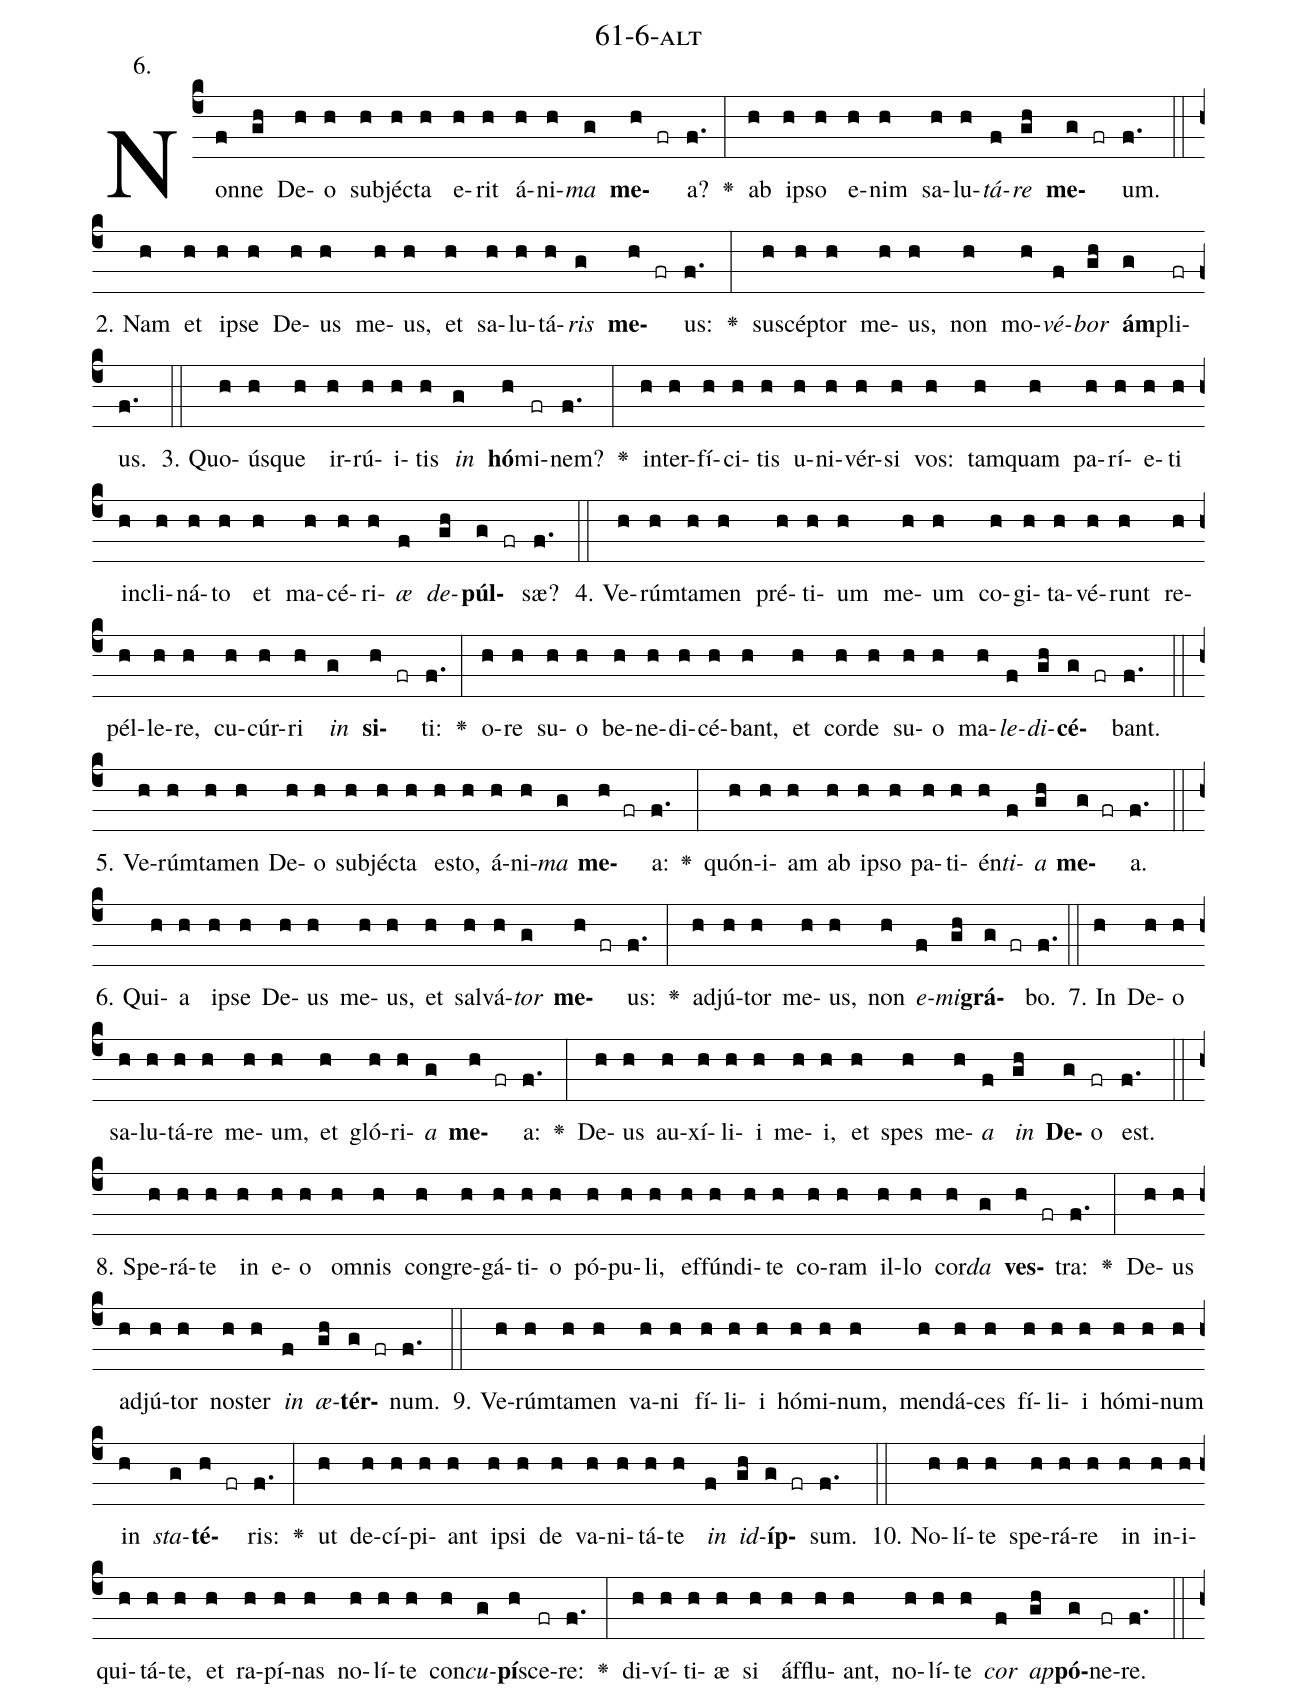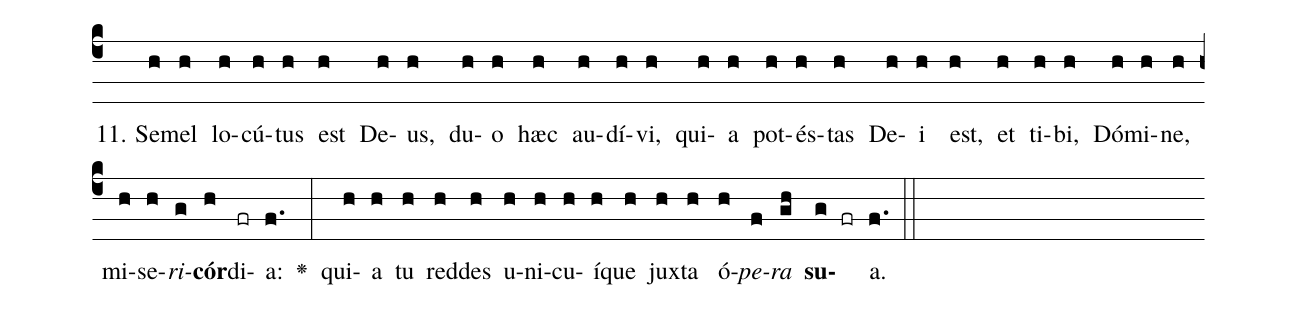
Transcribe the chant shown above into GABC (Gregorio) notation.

name: 61-6-alt;
annotation: 6.;
%%
(c4)Non(f)ne(gh) De(h)o(h) sub(h)jéc(h)ta(h) e(h)rit(h) á(h)ni(h)<i>ma</i>(g) <b>me</b>(h fr)a?(f.) <v>\greheightstar</v>(:) ab(h) ip(h)so(h) e(h)nim(h) sa(h)lu(h)<i>tá</i>(f)<i>re</i>(gh) <b>me</b>(g fr)um.(f.) (::)
2. Nam(h) et(h) ip(h)se(h) De(h)us(h) me(h)us,(h) et(h) sa(h)lu(h)tá(h)<i>ris</i>(g) <b>me</b>(h fr)us:(f.) <v>\greheightstar</v>(:) su(h)scép(h)tor(h) me(h)us,(h) non(h) mo(h)<i>vé</i>(f)<i>bor</i>(gh) <b>ám</b>(g)pli(fr)us.(f.) (::)
3. Quo(h)ús(h)que(h) ir(h)rú(h)i(h)tis(h) <i>in</i>(g) <b>hó</b>(h)mi(fr)nem?(f.) <v>\greheightstar</v>(:) in(h)ter(h)fí(h)ci(h)tis(h) u(h)ni(h)vér(h)si(h) vos:(h) tam(h)quam(h) pa(h)rí(h)e(h)ti(h) in(h)cli(h)ná(h)to(h) et(h) ma(h)cé(h)ri(h)<i>æ</i>(f) <i>de</i>(gh)<b>púl</b>(g fr)sæ?(f.) (::)
4. Ve(h)rúm(h)ta(h)men(h) pré(h)ti(h)um(h) me(h)um(h) co(h)gi(h)ta(h)vé(h)runt(h) re(h)pél(h)le(h)re,(h) cu(h)cúr(h)ri(h) <i>in</i>(g) <b>si</b>(h fr)ti:(f.) <v>\greheightstar</v>(:) o(h)re(h) su(h)o(h) be(h)ne(h)di(h)cé(h)bant,(h) et(h) cor(h)de(h) su(h)o(h) ma(h)<i>le</i>(f)<i>di</i>(gh)<b>cé</b>(g fr)bant.(f.) (::)
5. Ve(h)rúm(h)ta(h)men(h) De(h)o(h) sub(h)jéc(h)ta(h) es(h)to,(h) á(h)ni(h)<i>ma</i>(g) <b>me</b>(h fr)a:(f.) <v>\greheightstar</v>(:) quón(h)i(h)am(h) ab(h) ip(h)so(h) pa(h)ti(h)én(h)<i>ti</i>(f)<i>a</i>(gh) <b>me</b>(g fr)a.(f.) (::)
6. Qui(h)a(h) ip(h)se(h) De(h)us(h) me(h)us,(h) et(h) sal(h)vá(h)<i>tor</i>(g) <b>me</b>(h fr)us:(f.) <v>\greheightstar</v>(:) ad(h)jú(h)tor(h) me(h)us,(h) non(h) <i>e</i>(f)<i>mi</i>(gh)<b>grá</b>(g fr)bo.(f.) (::)
7. In(h) De(h)o(h) sa(h)lu(h)tá(h)re(h) me(h)um,(h) et(h) gló(h)ri(h)<i>a</i>(g) <b>me</b>(h fr)a:(f.) <v>\greheightstar</v>(:) De(h)us(h) au(h)xí(h)li(h)i(h) me(h)i,(h) et(h) spes(h) me(h)<i>a</i>(f) <i>in</i>(gh) <b>De</b>(g)o(fr) est.(f.) (::)
8. Spe(h)rá(h)te(h) in(h) e(h)o(h) om(h)nis(h) con(h)gre(h)gá(h)ti(h)o(h) pó(h)pu(h)li,(h) ef(h)fún(h)di(h)te(h) co(h)ram(h) il(h)lo(h) cor(h)<i>da</i>(g) <b>ves</b>(h fr)tra:(f.) <v>\greheightstar</v>(:) De(h)us(h) ad(h)jú(h)tor(h) nos(h)ter(h) <i>in</i>(f) <i>æ</i>(gh)<b>tér</b>(g fr)num.(f.) (::)
9. Ve(h)rúm(h)ta(h)men(h) va(h)ni(h) fí(h)li(h)i(h) hó(h)mi(h)num,(h) men(h)dá(h)ces(h) fí(h)li(h)i(h) hó(h)mi(h)num(h) in(h) <i>sta</i>(g)<b>té</b>(h fr)ris:(f.) <v>\greheightstar</v>(:) ut(h) de(h)cí(h)pi(h)ant(h) ip(h)si(h) de(h) va(h)ni(h)tá(h)te(h) <i>in</i>(f) <i>id</i>(gh)<b>íp</b>(g fr)sum.(f.) (::)
10. No(h)lí(h)te(h) spe(h)rá(h)re(h) in(h) in(h)i(h)qui(h)tá(h)te,(h) et(h) ra(h)pí(h)nas(h) no(h)lí(h)te(h) con(h)<i>cu</i>(g)<b>pí</b>(h)sce(fr)re:(f.) <v>\greheightstar</v>(:) di(h)ví(h)ti(h)æ(h) si(h) áf(h)flu(h)ant,(h) no(h)lí(h)te(h) <i>cor</i>(f) <i>ap</i>(gh)<b>pó</b>(g)ne(fr)re.(f.) (::)
11. Se(h)mel(h) lo(h)cú(h)tus(h) est(h) De(h)us,(h) du(h)o(h) hæc(h) au(h)dí(h)vi,(h) qui(h)a(h) pot(h)és(h)tas(h) De(h)i(h) est,(h) et(h) ti(h)bi,(h) Dó(h)mi(h)ne,(h) mi(h)se(h)<i>ri</i>(g)<b>cór</b>(h)di(fr)a:(f.) <v>\greheightstar</v>(:) qui(h)a(h) tu(h) red(h)des(h) u(h)ni(h)cu(h)í(h)que(h) jux(h)ta(h) ó(h)<i>pe</i>(f)<i>ra</i>(gh) <b>su</b>(g fr)a.(f.) (::)
